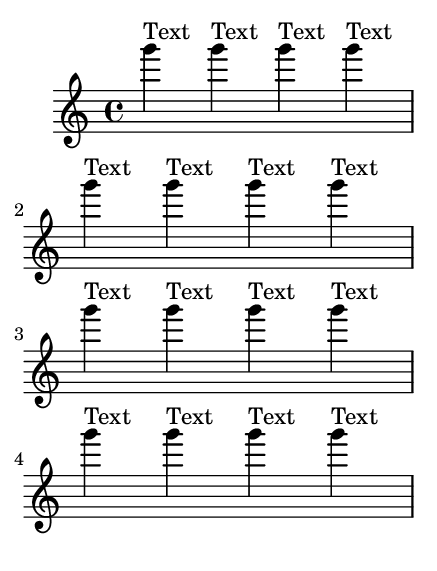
%% Generated by lilypond-book
%% Options: [exampleindent=10.16\mm,indent=0\mm,line-width=160\mm,paper-height=845.047\pt,paper-width=597.508\pt,papersize='(cons (* 597.508 pt) (* 845.047 pt))]
\include "lilypond-book-preamble.ly"


% ****************************************************************
% Start cut-&-pastable-section
% ****************************************************************

#(ly:set-option 'eps-box-padding 3.000000)



\paper {
  #(set-paper-size '(cons (* 597.508 pt) (* 845.047 pt)))
  indent = 0\mm
  line-width = 160\mm
  % offset the left padding, also add 1mm as lilypond creates cropped
  % images with a little space on the right
  line-width = #(- line-width (* mm  3.000000) (* mm 1))
}

\layout {
  
}




% ****************************************************************
% ly snippet:
% ****************************************************************
\sourcefilename "/lilypond-2.26.0/input/regression/page-breaking-outside-staff-estimation2.ly"
\sourcefileline 0
\version "2.16.0"

\header {
  texidoc = "The height-estimation routine doesn't get confused
by multiple outside-staff grobs in the same measure."
}

#(set-default-paper-size "a7")

\book {
  \repeat unfold 4 { \repeat unfold 4 {g'''4^"Text"} \break}
}



% ****************************************************************
% end ly snippet
% ****************************************************************
